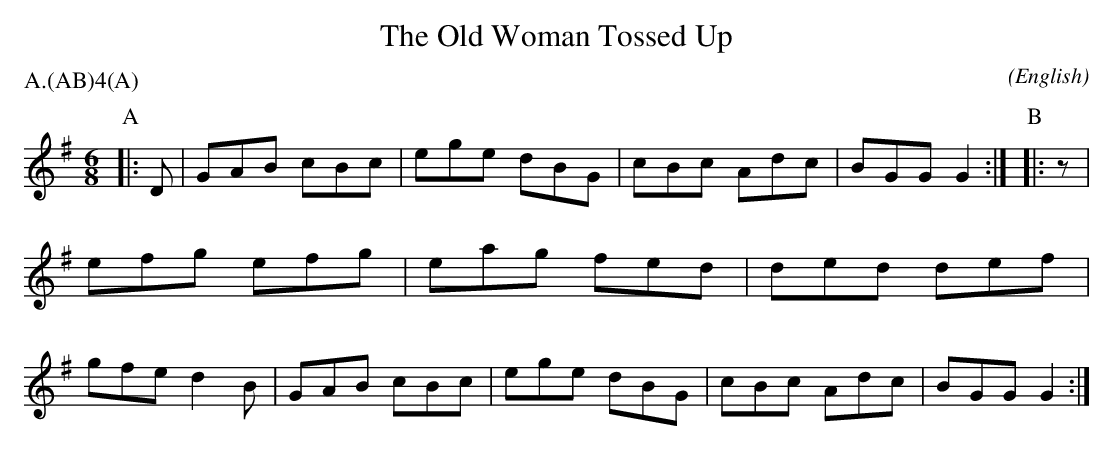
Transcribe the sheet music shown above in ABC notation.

X:1
T:The Old Woman Tossed Up
M:6/8
C:
O:English
P:A.(AB)4(A)
K:G
P:A
|: D   | GAB cBc  | ege dBG       | cBc Adc  | BGG  G2 :|\
P:B
|: z   | efg efg  | eag fed       | ded def  | gfe  d2 \
B      | GAB cBc  | ege dBG       | cBc Adc  | BGG  G2 :|
